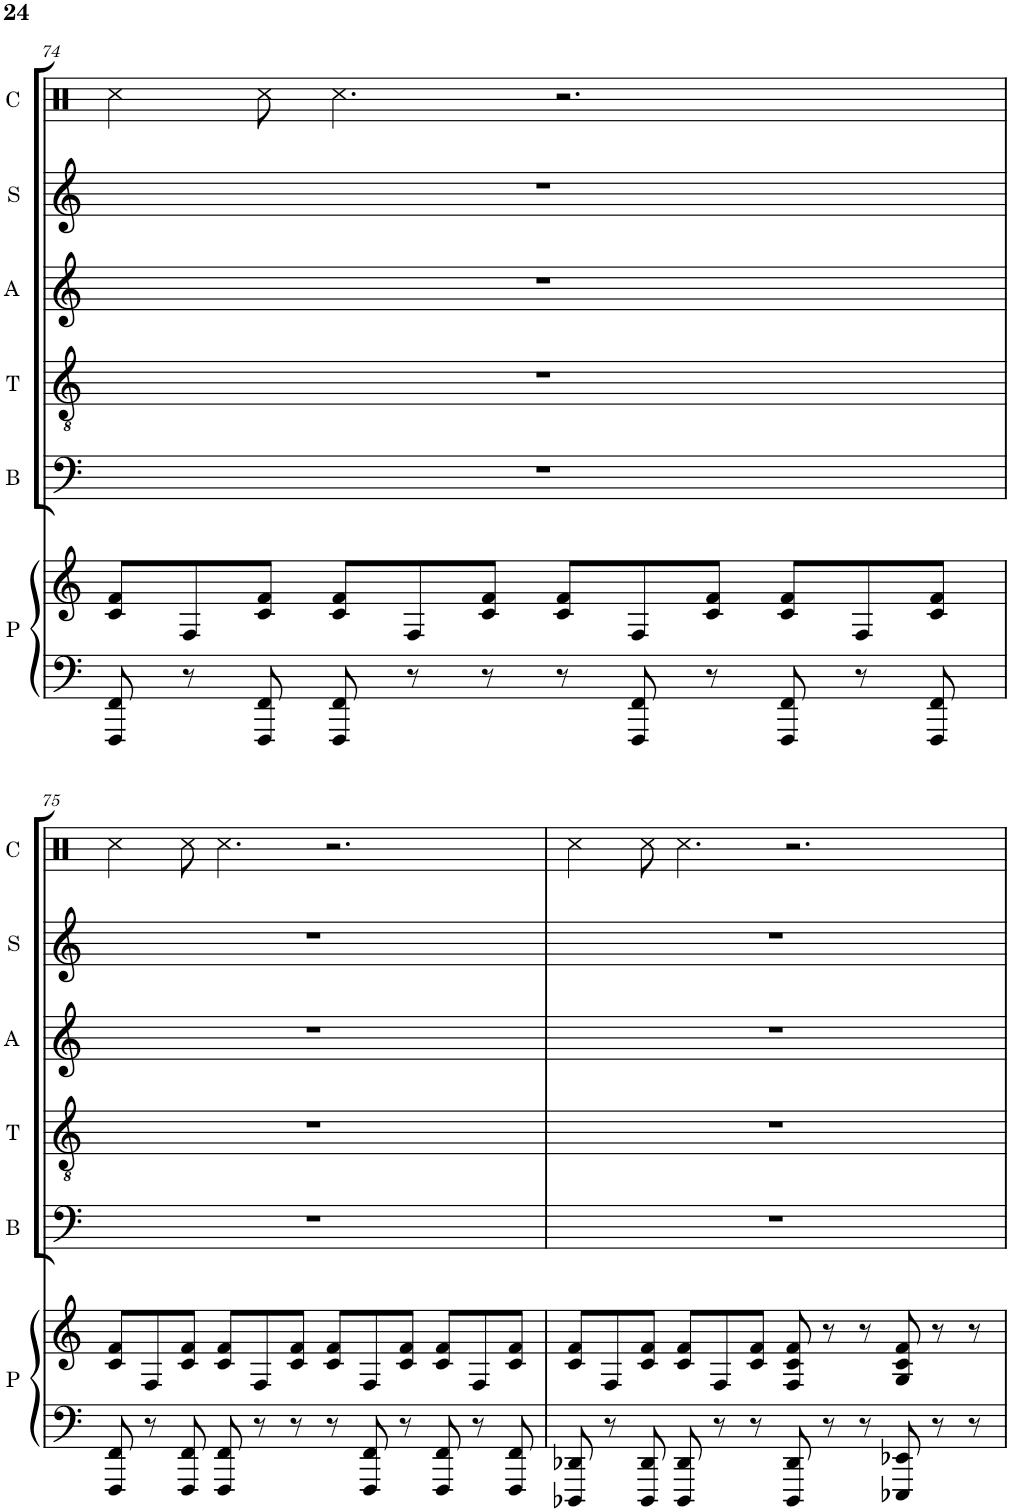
**kern	**kern	**kern	**kern	**kern	**kern	**kern
*part6	*part6	*part5	*part4	*part3	*part2	*part1
*staff7	*staff6	*staff5	*staff4	*staff3	*staff2	*staff1
*I"Piano	*	*I"Bass	*I"Tenor	*I"Alto	*I"Soprano	*I"Claps
*I'P	*	*I'B	*I'T	*I'A	*I'S	*I'C
!!LO:PB:g=z
*clefF4	*clefG2	*clefF4	*clefGv2	*clefG2	*clefG2	*clefX
*	*	*	*	*	*	*Trd14c24
*k[]	*k[]	*k[]	*k[]	*k[]	*k[]	*k[]
*M12/8	*M12/8	*M12/8	*M12/8	*M12/8	*M12/8	*M12/8
=74	=74	=74	=74	=74	=74	=74
8FFF/ 8FF/	8c/ 8f/L	1.r	1.r	1.r	1.r	4cc\
8r	8F/	.	.	.	.	.
8FFF/ 8FF/	8c/ 8f/J	.	.	.	.	8cc\
8FFF/ 8FF/	8c/ 8f/L	.	.	.	.	4.cc\
8r	8F/	.	.	.	.	.
8r	8c/ 8f/J	.	.	.	.	.
8r	8c/ 8f/L	.	.	.	.	2.r
8FFF/ 8FF/	8F/	.	.	.	.	.
8r	8c/ 8f/J	.	.	.	.	.
8FFF/ 8FF/	8c/ 8f/L	.	.	.	.	.
8r	8F/	.	.	.	.	.
8FFF/ 8FF/	8c/ 8f/J	.	.	.	.	.
!!LO:LB:g=z
=75	=75	=75	=75	=75	=75	=75
*	*	*	*	*	*	*clefX
8FFF/ 8FF/	8c/ 8f/L	1.r	1.r	1.r	1.r	4cc\
8r	8F/	.	.	.	.	.
8FFF/ 8FF/	8c/ 8f/J	.	.	.	.	8cc\
8FFF/ 8FF/	8c/ 8f/L	.	.	.	.	4.cc\
8r	8F/	.	.	.	.	.
8r	8c/ 8f/J	.	.	.	.	.
8r	8c/ 8f/L	.	.	.	.	2.r
8FFF/ 8FF/	8F/	.	.	.	.	.
8r	8c/ 8f/J	.	.	.	.	.
8FFF/ 8FF/	8c/ 8f/L	.	.	.	.	.
8r	8F/	.	.	.	.	.
8FFF/ 8FF/	8c/ 8f/J	.	.	.	.	.
=76	=76	=76	=76	=76	=76	=76
8DDD-X/ 8DD-X/	8c/ 8f/L	1.r	1.r	1.r	1.r	4cc\
8r	8F/	.	.	.	.	.
8DDD-/ 8DD-/	8c/ 8f/J	.	.	.	.	8cc\
8DDD-/ 8DD-/	8c/ 8f/L	.	.	.	.	4.cc\
8r	8F/	.	.	.	.	.
8r	8c/ 8f/J	.	.	.	.	.
8DDD-/ 8DD-/	8F/ 8c/ 8f/	.	.	.	.	2.r
8r	8r	.	.	.	.	.
8r	8r	.	.	.	.	.
8EEE-X/ 8EE-X/	8G/ 8c/ 8f/	.	.	.	.	.
8r	8r	.	.	.	.	.
8r	8r	.	.	.	.	.
=	=	=	=	=	=	=
*-	*-	*-	*-	*-	*-	*-
